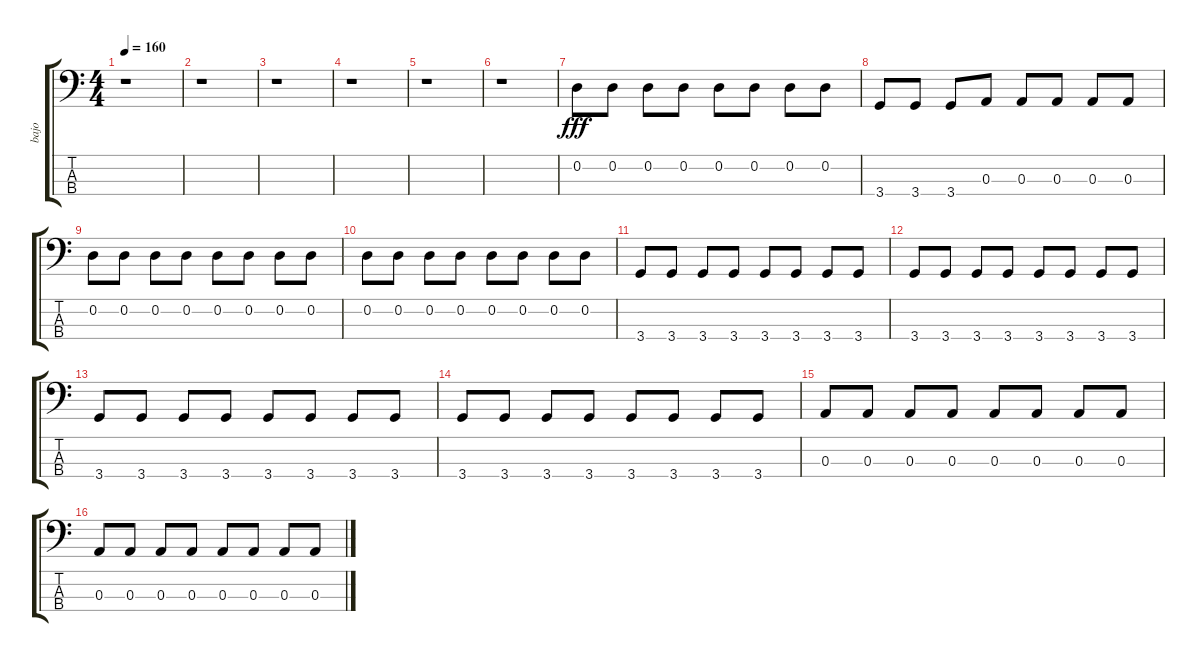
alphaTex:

\track ("bajo" "bajo") {instrument electricbassfinger}
\staff {score tabs}
\tuning (G2 D2 A1 E1) {hide}
\ts (4 4)
\tempo 160
\clef f4
\ks c
r.1{dy fff} |
r.1 |
r.1 |
r.1 |
r.1 |
r.1 |
0.2.8 0.2.8 0.2.8 0.2.8 0.2.8 0.2.8 0.2.8 0.2.8 |
3.4.8 3.4.8 3.4.8 0.3.8 0.3.8 0.3.8 0.3.8 0.3.8 |
0.2.8 0.2.8 0.2.8 0.2.8 0.2.8 0.2.8 0.2.8 0.2.8 |
0.2.8 0.2.8 0.2.8 0.2.8 0.2.8 0.2.8 0.2.8 0.2.8 |
3.4.8 3.4.8 3.4.8 3.4.8 3.4.8 3.4.8 3.4.8 3.4.8 |
3.4.8 3.4.8 3.4.8 3.4.8 3.4.8 3.4.8 3.4.8 3.4.8 |
3.4.8 3.4.8 3.4.8 3.4.8 3.4.8 3.4.8 3.4.8 3.4.8 |
3.4.8 3.4.8 3.4.8 3.4.8 3.4.8 3.4.8 3.4.8 3.4.8 |
0.3.8 0.3.8 0.3.8 0.3.8 0.3.8 0.3.8 0.3.8 0.3.8 |
0.3.8 0.3.8 0.3.8 0.3.8 0.3.8 0.3.8 0.3.8 0.3.8
